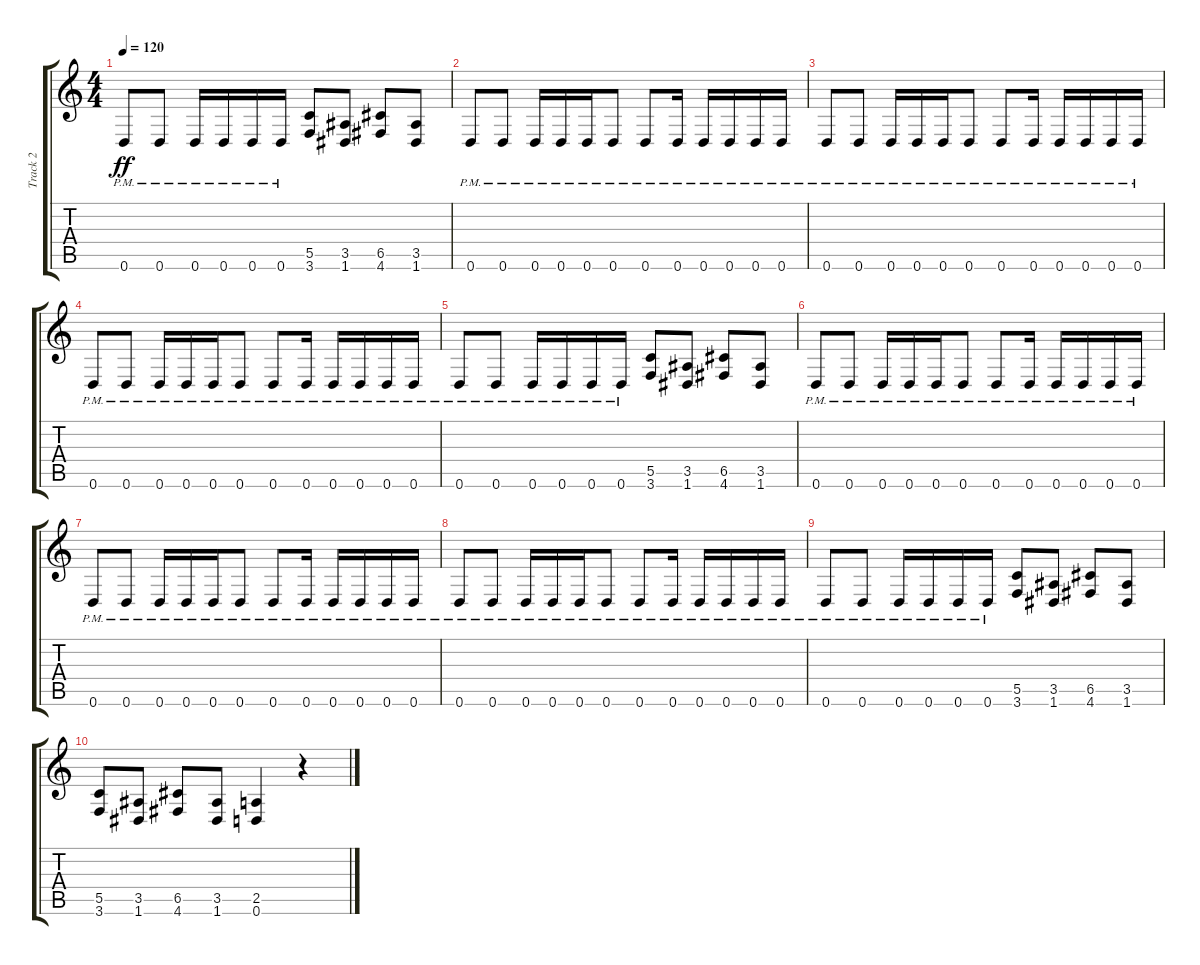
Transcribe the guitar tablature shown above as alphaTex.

\track ("Track 2" "Track 2") {instrument distortionguitar}
\staff {score tabs}
\tuning (D4 A3 F3 C3 G2 D2) {hide}
\ts (4 4)
\tempo 120
\clef g2
\ks c
0.6{pm}.8{dy ff} 0.6{pm}.8 0.6{pm}.16 0.6{pm}.16 0.6{pm}.16 0.6{pm}.16 (5.5 3.6).8 (3.5 1.6).8 (6.5 4.6).8 (3.5 1.6).8 |
0.6{pm}.8 0.6{pm}.8 0.6{pm}.16 0.6{pm}.16 0.6{pm}.16 0.6{pm}.8 0.6{pm}.8 0.6{pm}.16 0.6{pm}.16 0.6{pm}.16 0.6{pm}.16 0.6{pm}.16 |
0.6{pm}.8 0.6{pm}.8 0.6{pm}.16 0.6{pm}.16 0.6{pm}.16 0.6{pm}.8 0.6{pm}.8 0.6{pm}.16 0.6{pm}.16 0.6{pm}.16 0.6{pm}.16 0.6{pm}.16 |
0.6{pm}.8 0.6{pm}.8 0.6{pm}.16 0.6{pm}.16 0.6{pm}.16 0.6{pm}.8 0.6{pm}.8 0.6{pm}.16 0.6{pm}.16 0.6{pm}.16 0.6{pm}.16 0.6{pm}.16 |
0.6{pm}.8 0.6{pm}.8 0.6{pm}.16 0.6{pm}.16 0.6{pm}.16 0.6{pm}.16 (5.5 3.6).8 (3.5 1.6).8 (6.5 4.6).8 (3.5 1.6).8 |
0.6{pm}.8 0.6{pm}.8 0.6{pm}.16 0.6{pm}.16 0.6{pm}.16 0.6{pm}.8 0.6{pm}.8 0.6{pm}.16 0.6{pm}.16 0.6{pm}.16 0.6{pm}.16 0.6{pm}.16 |
0.6{pm}.8 0.6{pm}.8 0.6{pm}.16 0.6{pm}.16 0.6{pm}.16 0.6{pm}.8 0.6{pm}.8 0.6{pm}.16 0.6{pm}.16 0.6{pm}.16 0.6{pm}.16 0.6{pm}.16 |
0.6{pm}.8 0.6{pm}.8 0.6{pm}.16 0.6{pm}.16 0.6{pm}.16 0.6{pm}.8 0.6{pm}.8 0.6{pm}.16 0.6{pm}.16 0.6{pm}.16 0.6{pm}.16 0.6{pm}.16 |
0.6{pm}.8 0.6{pm}.8 0.6{pm}.16 0.6{pm}.16 0.6{pm}.16 0.6{pm}.16 (5.5 3.6).8 (3.5 1.6).8 (6.5 4.6).8 (3.5 1.6).8 |
(5.5 3.6).8 (3.5 1.6).8 (6.5 4.6).8 (3.5 1.6).8 (2.5 0.6).4 r.4
